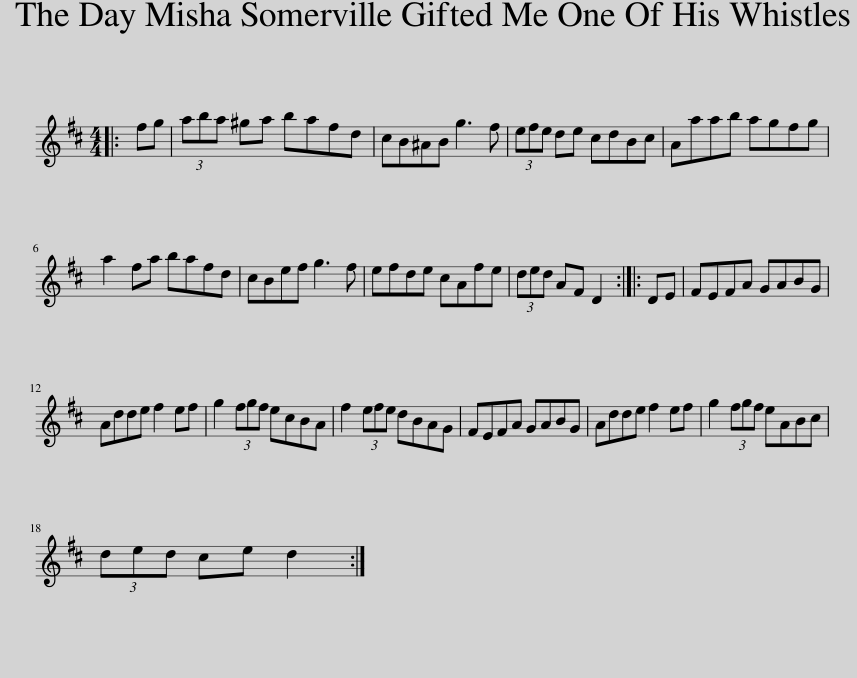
X:1
L:1/8
M:4/4
I:linebreak $
K:D
V:1 treble
V:1
|: fg | (3aba ^ga bafd | cB^AB g3 f | (3efe de cdBc | Aaab agfg |$ %5
 a2 fa bafd | cBef g3 f | efde cAfe | (3ded AF D2 :: DE | %10
 FEFA GABG |$ Adde f2 ef | g2 (3fgf ecBA | f2 (3efe dBAG | FEFA GABG | %15
 Adde f2 ef | g2 (3fgf eABc |$ (3ded ce d2 :| %18
